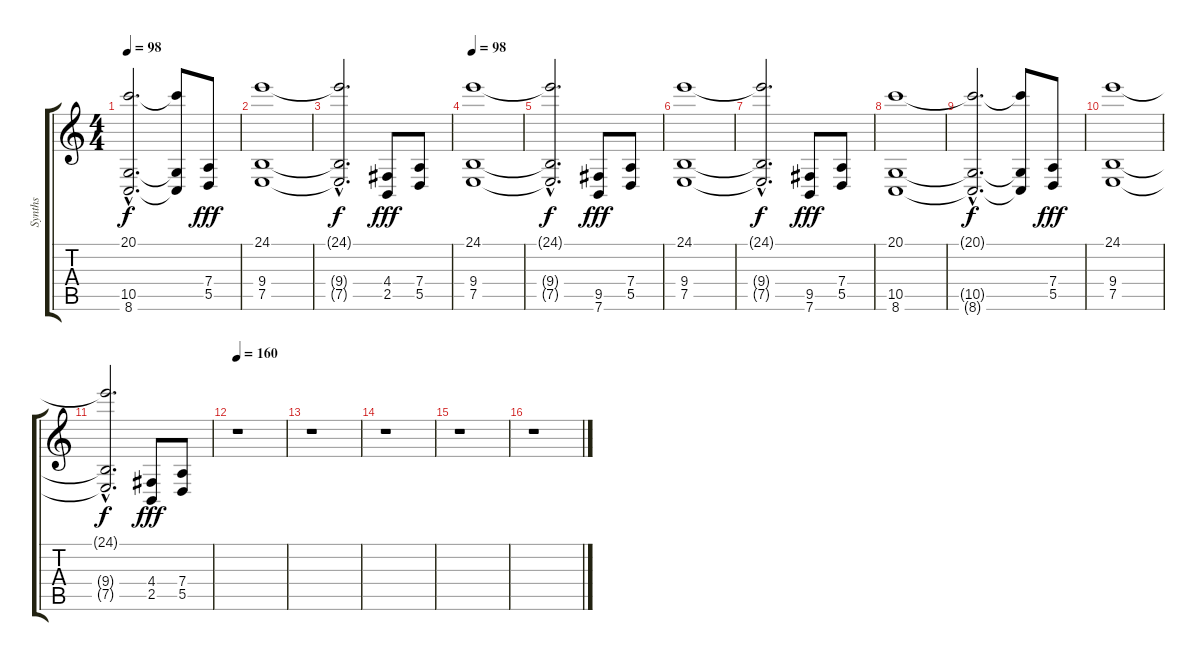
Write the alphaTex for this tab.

\track ("Synths" "Synths") {instrument choiraahs}
\staff {score tabs}
\tuning (E4 B3 G3 D3 A2 E2) {hide}
\ts (4 4)
\tempo 98
\clef g2
\ks c
(20.1{hac t} 10.5{hac t} 8.6{hac t}).2{d dy f} (20.1{t} 10.5{t} 8.6{t}).8 (7.4 5.5).8{dy fff} |
(24.1 9.4 7.5).1 |
(24.1{hac t} 9.4{hac t} 7.5{hac t}).2{d dy f} (4.4 2.5).8{dy fff} (7.4 5.5).8 |
\tempo 98
(24.1 9.4 7.5).1 |
(24.1{hac t} 9.4{hac t} 7.5{hac t}).2{d dy f} (9.5 7.6).8{dy fff} (7.4 5.5).8 |
(24.1 9.4 7.5).1 |
(24.1{hac t} 9.4{hac t} 7.5{hac t}).2{d dy f} (9.5 7.6).8{dy fff} (7.4 5.5).8 |
(20.1 10.5 8.6).1 |
(20.1{hac t} 10.5{hac t} 8.6{hac t}).2{d dy f} (20.1{t} 10.5{t} 8.6{t}).8 (7.4 5.5).8{dy fff} |
(24.1 9.4 7.5).1 |
(24.1{hac t} 9.4{hac t} 7.5{hac t}).2{d dy f} (4.4 2.5).8{dy fff} (7.4 5.5).8 |
\tempo 160
r.1 |
r.1 |
r.1 |
r.1 |
r.1
